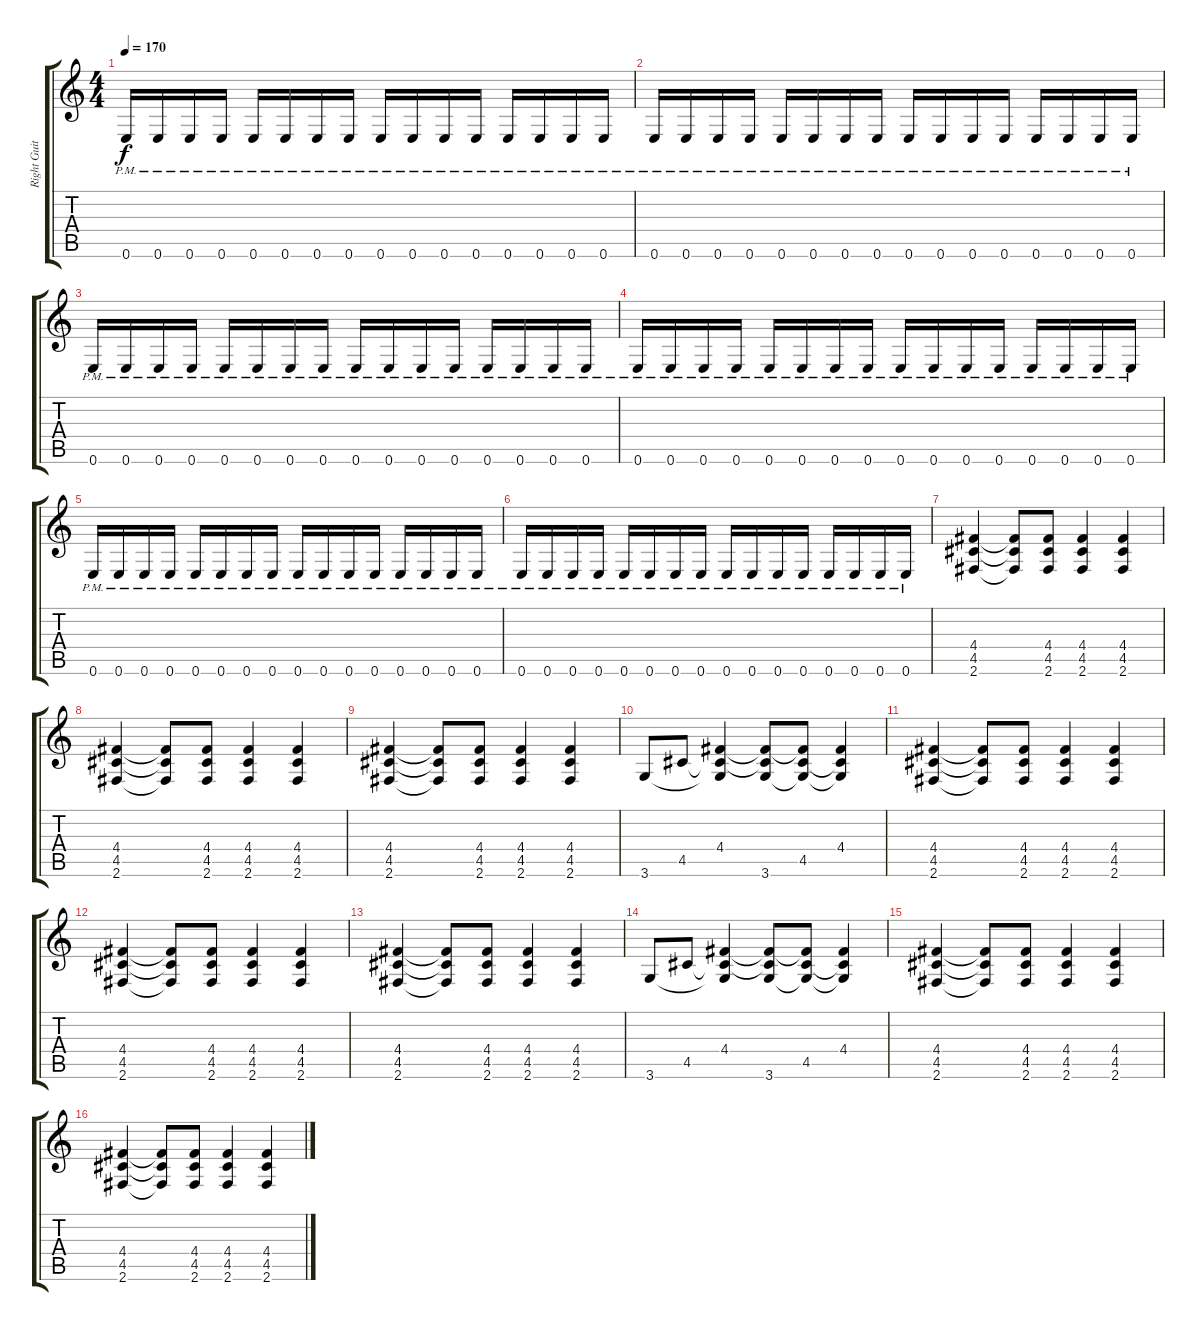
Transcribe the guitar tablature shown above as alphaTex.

\track ("Right Guitar" "Right Guit") {instrument distortionguitar}
\staff {score tabs}
\tuning (E4 B3 G3 D3 A2 E2) {hide}
\ts (4 4)
\tempo 170
\clef g2
\ks c
0.6{pm}.16{dy f} 0.6{pm}.16 0.6{pm}.16 0.6{pm}.16 0.6{pm}.16 0.6{pm}.16 0.6{pm}.16 0.6{pm}.16 0.6{pm}.16 0.6{pm}.16 0.6{pm}.16 0.6{pm}.16 0.6{pm}.16 0.6{pm}.16 0.6{pm}.16 0.6{pm}.16 |
0.6{pm}.16 0.6{pm}.16 0.6{pm}.16 0.6{pm}.16 0.6{pm}.16 0.6{pm}.16 0.6{pm}.16 0.6{pm}.16 0.6{pm}.16 0.6{pm}.16 0.6{pm}.16 0.6{pm}.16 0.6{pm}.16 0.6{pm}.16 0.6{pm}.16 0.6{pm}.16 |
0.6{pm}.16 0.6{pm}.16 0.6{pm}.16 0.6{pm}.16 0.6{pm}.16 0.6{pm}.16 0.6{pm}.16 0.6{pm}.16 0.6{pm}.16 0.6{pm}.16 0.6{pm}.16 0.6{pm}.16 0.6{pm}.16 0.6{pm}.16 0.6{pm}.16 0.6{pm}.16 |
0.6{pm}.16 0.6{pm}.16 0.6{pm}.16 0.6{pm}.16 0.6{pm}.16 0.6{pm}.16 0.6{pm}.16 0.6{pm}.16 0.6{pm}.16 0.6{pm}.16 0.6{pm}.16 0.6{pm}.16 0.6{pm}.16 0.6{pm}.16 0.6{pm}.16 0.6{pm}.16 |
0.6{pm}.16 0.6{pm}.16 0.6{pm}.16 0.6{pm}.16 0.6{pm}.16 0.6{pm}.16 0.6{pm}.16 0.6{pm}.16 0.6{pm}.16 0.6{pm}.16 0.6{pm}.16 0.6{pm}.16 0.6{pm}.16 0.6{pm}.16 0.6{pm}.16 0.6{pm}.16 |
0.6{pm}.16 0.6{pm}.16 0.6{pm}.16 0.6{pm}.16 0.6{pm}.16 0.6{pm}.16 0.6{pm}.16 0.6{pm}.16 0.6{pm}.16 0.6{pm}.16 0.6{pm}.16 0.6{pm}.16 0.6{pm}.16 0.6{pm}.16 0.6{pm}.16 0.6{pm}.16 |
(4.4 4.5 2.6).4 (4.4{t} 4.5{t} 2.6{t}).8 (4.4 4.5 2.6).8 (4.4 4.5 2.6).4 (4.4 4.5 2.6).4 |
(4.4 4.5 2.6).4 (4.4{t} 4.5{t} 2.6{t}).8 (4.4 4.5 2.6).8 (4.4 4.5 2.6).4 (4.4 4.5 2.6).4 |
(4.4 4.5 2.6).4 (4.4{t} 4.5{t} 2.6{t}).8 (4.4 4.5 2.6).8 (4.4 4.5 2.6).4 (4.4 4.5 2.6).4 |
3.6.8 4.5.8 (4.4 4.5{t} 3.6{t}).4 (4.4{t} 4.5{t} 3.6).8 (4.4{t} 4.5 3.6{t}).8 (4.4 4.5{t} 3.6{t}).4 |
(4.4 4.5 2.6).4 (4.4{t} 4.5{t} 2.6{t}).8 (4.4 4.5 2.6).8 (4.4 4.5 2.6).4 (4.4 4.5 2.6).4 |
(4.4 4.5 2.6).4 (4.4{t} 4.5{t} 2.6{t}).8 (4.4 4.5 2.6).8 (4.4 4.5 2.6).4 (4.4 4.5 2.6).4 |
(4.4 4.5 2.6).4 (4.4{t} 4.5{t} 2.6{t}).8 (4.4 4.5 2.6).8 (4.4 4.5 2.6).4 (4.4 4.5 2.6).4 |
3.6.8 4.5.8 (4.4 4.5{t} 3.6{t}).4 (4.4{t} 4.5{t} 3.6).8 (4.4{t} 4.5 3.6{t}).8 (4.4 4.5{t} 3.6{t}).4 |
(4.4 4.5 2.6).4 (4.4{t} 4.5{t} 2.6{t}).8 (4.4 4.5 2.6).8 (4.4 4.5 2.6).4 (4.4 4.5 2.6).4 |
(4.4 4.5 2.6).4 (4.4{t} 4.5{t} 2.6{t}).8 (4.4 4.5 2.6).8 (4.4 4.5 2.6).4 (4.4 4.5 2.6).4
